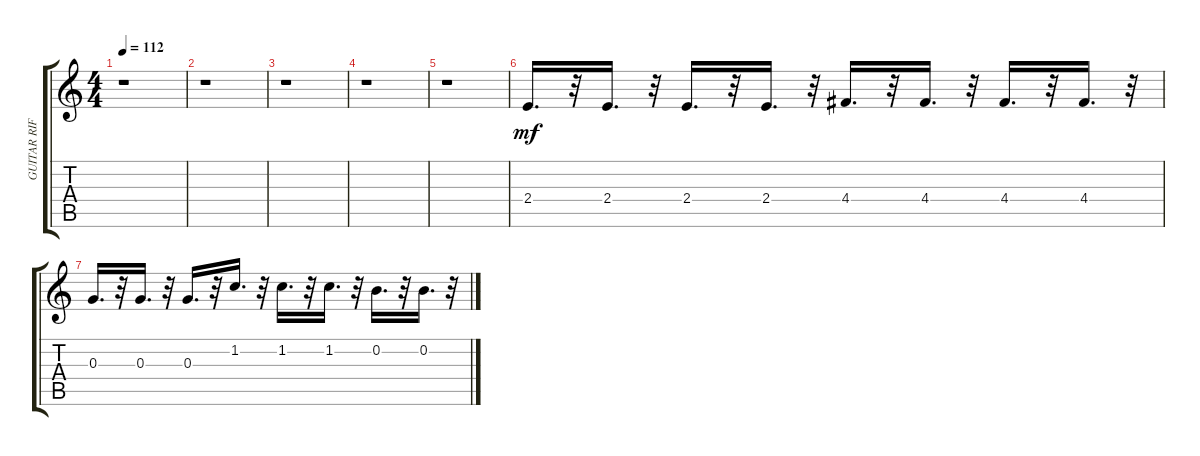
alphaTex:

\track ("GUITAR RIFF" "GUITAR RIF") {instrument guitarharmonics}
\staff {score tabs}
\tuning (E4 B3 G3 D3 A2 E2) {hide}
\ts (4 4)
\tempo 112
\clef g2
\ks c
r.1{dy mf} |
r.1 |
r.1 |
r.1 |
r.1 |
2.4.16{d volume 12} r.32 2.4.16{d volume 12} r.32 2.4.16{d volume 11} r.32 2.4.16{d volume 10} r.32 4.4.16{d volume 9} r.32 4.4.16{d volume 9} r.32 4.4.16{d volume 8} r.32 4.4.16{d volume 7} r.32 |
0.3.16{d volume 6} r.32 0.3.16{d volume 6} r.32 0.3.16{d volume 5} r.32 1.2.16{d volume 4} r.32 1.2.16{d volume 3} r.32 1.2.16{d volume 2} r.32 0.2.16{d volume 2} r.32 0.2.16{d volume 1} r.32
